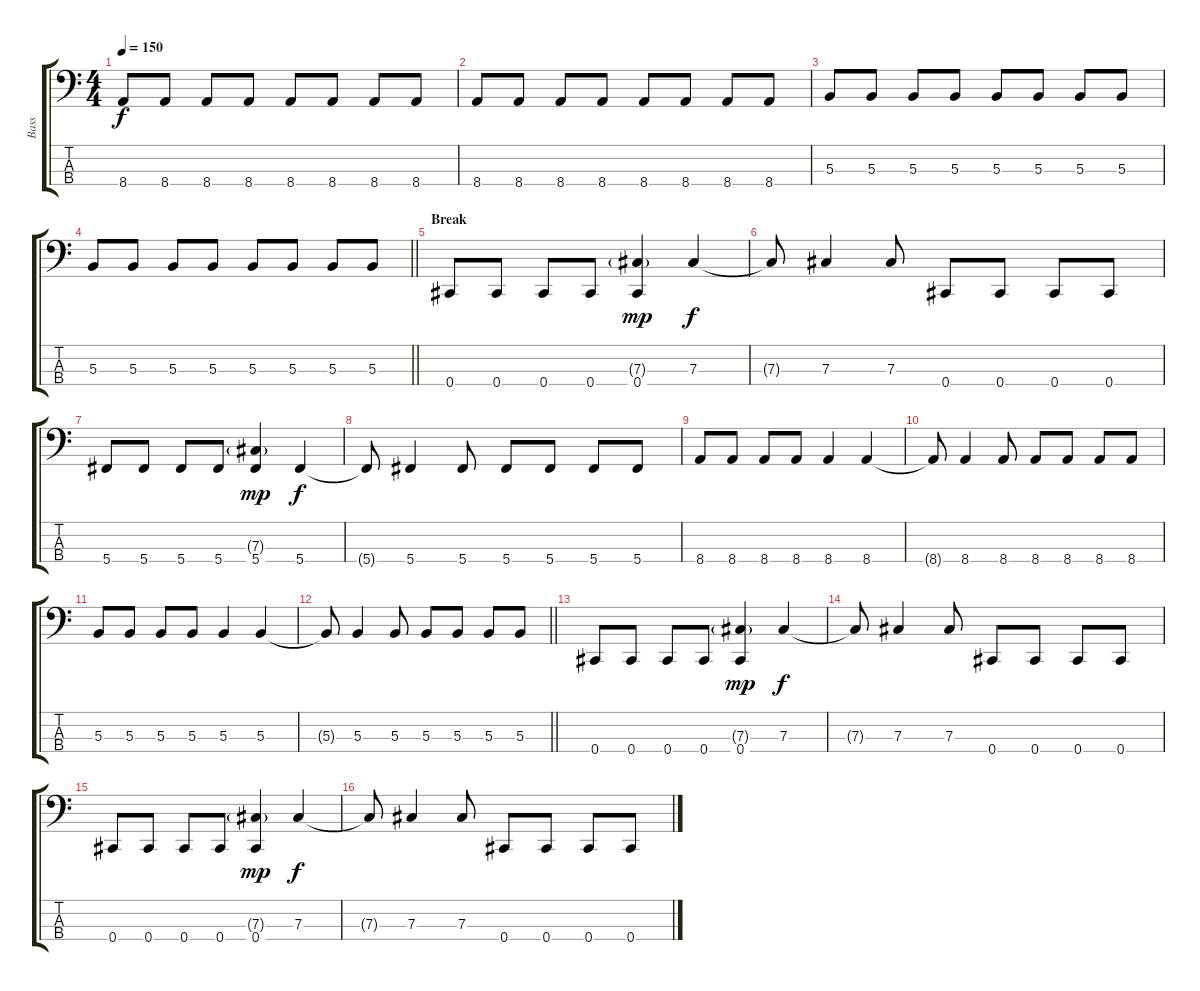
\track ("Bass" "Bass") {instrument electricbasspick}
\staff {score tabs}
\tuning (E2 B1 Gb1 Db1) {hide}
\ts (4 4)
\tempo 150
\clef f4
\ks c
8.4.8{dy f} 8.4.8 8.4.8 8.4.8 8.4.8 8.4.8 8.4.8 8.4.8 |
8.4.8 8.4.8 8.4.8 8.4.8 8.4.8 8.4.8 8.4.8 8.4.8 |
5.3.8 5.3.8 5.3.8 5.3.8 5.3.8 5.3.8 5.3.8 5.3.8 |
\barLineRight lightlight
5.3.8 5.3.8 5.3.8 5.3.8 5.3.8 5.3.8 5.3.8 5.3.8 |
\section ("" "Break")
0.4.8 0.4.8 0.4.8 0.4.8 (7.3{g} 0.4).4{dy mp} 7.3.4{dy f} |
7.3{t}.8 7.3.4 7.3.8 0.4.8 0.4.8 0.4.8 0.4.8 |
5.4.8 5.4.8 5.4.8 5.4.8 (7.3{g} 5.4).4{dy mp} 5.4.4{dy f} |
5.4{t}.8 5.4.4 5.4.8 5.4.8 5.4.8 5.4.8 5.4.8 |
8.4.8 8.4.8 8.4.8 8.4.8 8.4.4 8.4.4 |
8.4{t}.8 8.4.4 8.4.8 8.4.8 8.4.8 8.4.8 8.4.8 |
5.3.8 5.3.8 5.3.8 5.3.8 5.3.4 5.3.4 |
\barLineRight lightlight
5.3{t}.8 5.3.4 5.3.8 5.3.8 5.3.8 5.3.8 5.3.8 |
\section ("" "")
0.4.8 0.4.8 0.4.8 0.4.8 (7.3{g} 0.4).4{dy mp} 7.3.4{dy f} |
7.3{t}.8 7.3.4 7.3.8 0.4.8 0.4.8 0.4.8 0.4.8 |
0.4.8 0.4.8 0.4.8 0.4.8 (7.3{g} 0.4).4{dy mp} 7.3.4{dy f} |
7.3{t}.8 7.3.4 7.3.8 0.4.8 0.4.8 0.4.8 0.4.8
